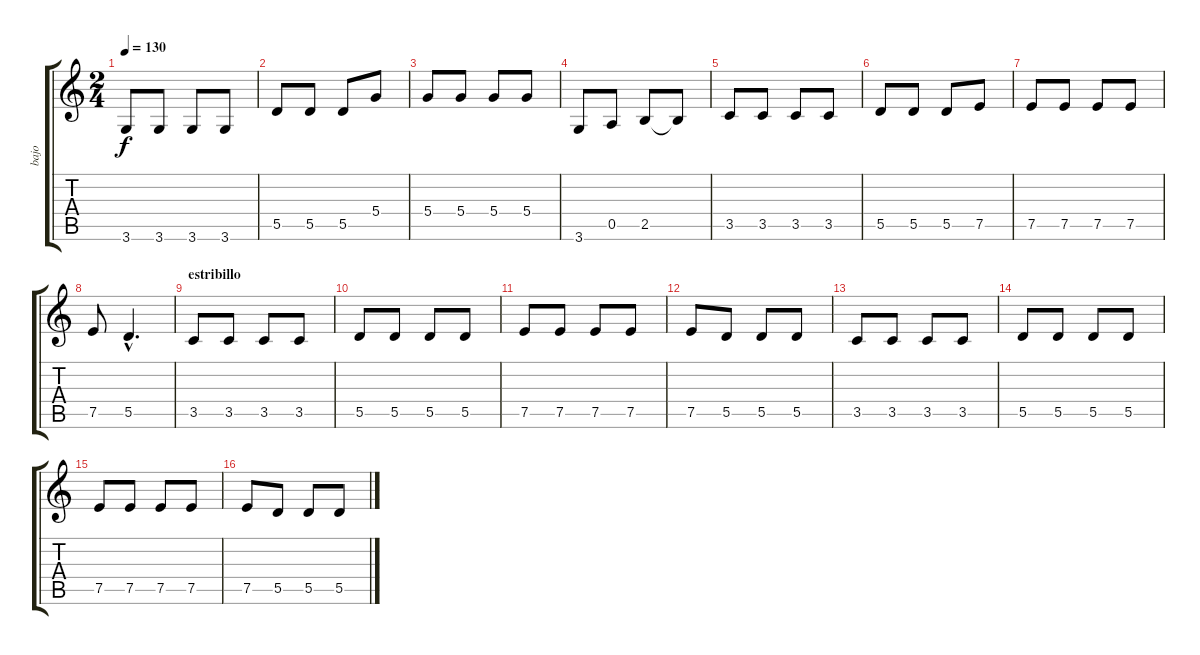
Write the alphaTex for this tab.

\track ("bajo" "bajo") {instrument electricbassfinger}
\staff {score tabs}
\tuning (E4 B3 G3 D3 A2 E2) {hide}
\ts (2 4)
\tempo 130
\clef g2
\ks c
3.6.8{dy f} 3.6.8 3.6.8 3.6.8 |
5.5.8 5.5.8 5.5.8 5.4.8 |
5.4.8 5.4.8 5.4.8 5.4.8 |
3.6.8 0.5.8 2.5.8 2.5{t}.8 |
3.5.8 3.5.8 3.5.8 3.5.8 |
5.5.8 5.5.8 5.5.8 7.5.8 |
7.5.8 7.5.8 7.5.8 7.5.8 |
7.5.8 5.5{hac}.4{d} |
\section ("" "estribillo")
3.5.8 3.5.8 3.5.8 3.5.8 |
5.5.8 5.5.8 5.5.8 5.5.8 |
7.5.8 7.5.8 7.5.8 7.5.8 |
7.5.8 5.5.8 5.5.8 5.5.8 |
3.5.8 3.5.8 3.5.8 3.5.8 |
5.5.8 5.5.8 5.5.8 5.5.8 |
7.5.8 7.5.8 7.5.8 7.5.8 |
7.5.8 5.5.8 5.5.8 5.5.8
